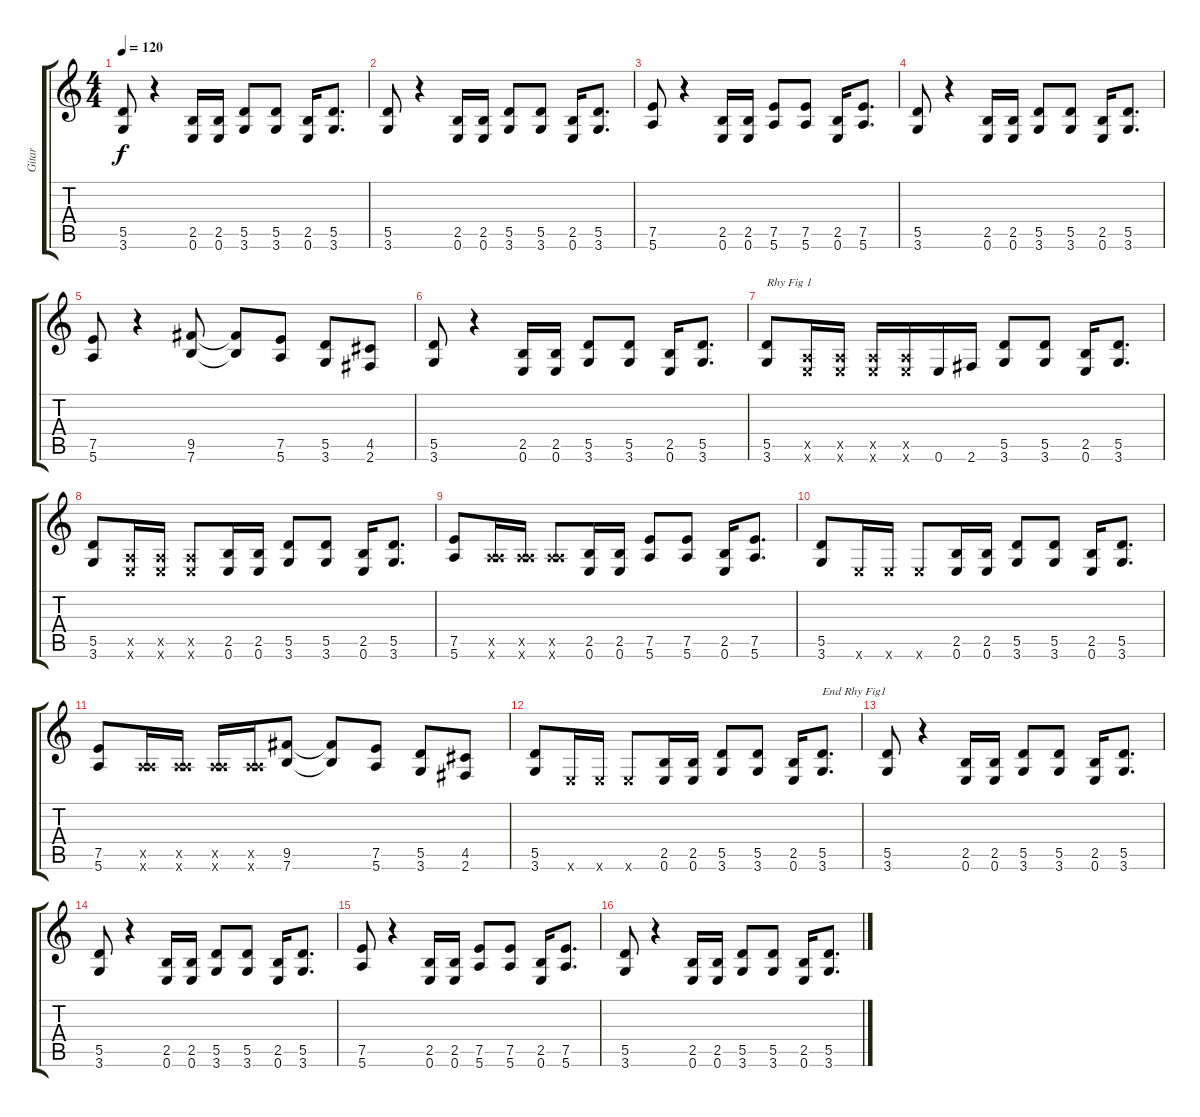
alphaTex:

\track ("Gitar " "Gitar ") {instrument overdrivenguitar}
\staff {score tabs}
\tuning (E4 B3 G3 D3 A2 E2) {hide}
\ts (4 4)
\tempo 120
\clef g2
\ks c
(5.5 3.6).8{dy f} r.4 (2.5 0.6).16 (2.5 0.6).16 (5.5 3.6).8 (5.5 3.6).8 (2.5 0.6).16 (5.5 3.6).8{d} |
(5.5 3.6).8 r.4 (2.5 0.6).16 (2.5 0.6).16 (5.5 3.6).8 (5.5 3.6).8 (2.5 0.6).16 (5.5 3.6).8{d} |
(7.5 5.6).8 r.4 (2.5 0.6).16 (2.5 0.6).16 (7.5 5.6).8 (7.5 5.6).8 (2.5 0.6).16 (7.5 5.6).8{d} |
(5.5 3.6).8 r.4 (2.5 0.6).16 (2.5 0.6).16 (5.5 3.6).8 (5.5 3.6).8 (2.5 0.6).16 (5.5 3.6).8{d} |
(7.5 5.6).8 r.4 (9.5 7.6).8 (9.5{t} 7.6{t}).8 (7.5 5.6).8 (5.5 3.6).8 (4.5 2.6).8 |
(5.5 3.6).8 r.4 (2.5 0.6).16 (2.5 0.6).16 (5.5 3.6).8 (5.5 3.6).8 (2.5 0.6).16 (5.5 3.6).8{d} |
(5.5 3.6).8{txt "Rhy Fig 1"} (0.5{x} 0.6{x}).16 (0.5{x} 0.6{x}).16 (0.5{x} 0.6{x}).16 (0.5{x} 0.6{x}).16 0.6.16 2.6.16 (5.5 3.6).8 (5.5 3.6).8 (2.5 0.6).16 (5.5 3.6).8{d} |
(5.5 3.6).8 (0.5{x} 0.6{x}).16 (0.5{x} 0.6{x}).16 (0.5{x} 0.6{x}).8 (2.5 0.6).16 (2.5 0.6).16 (5.5 3.6).8 (5.5 3.6).8 (2.5 0.6).16 (5.5 3.6).8{d} |
(7.5 5.6).8 (0.5{x} 5.6{x}).16 (0.5{x} 5.6{x}).16 (0.5{x} 5.6{x}).8 (2.5 0.6).16 (2.5 0.6).16 (7.5 5.6).8 (7.5 5.6).8 (2.5 0.6).16 (7.5 5.6).8{d} |
(5.5 3.6).8 0.6{x}.16 0.6{x}.16 0.6{x}.8 (2.5 0.6).16 (2.5 0.6).16 (5.5 3.6).8 (5.5 3.6).8 (2.5 0.6).16 (5.5 3.6).8{d} |
(7.5 5.6).8 (0.5{x} 5.6{x}).16 (0.5{x} 5.6{x}).16 (0.5{x} 5.6{x}).16 (0.5{x} 5.6{x}).16 (9.5 7.6).8 (9.5{t} 7.6{t}).8 (7.5 5.6).8 (5.5 3.6).8 (4.5 2.6).8 |
(5.5 3.6).8 0.6{x}.16 0.6{x}.16 0.6{x}.8 (2.5 0.6).16 (2.5 0.6).16 (5.5 3.6).8 (5.5 3.6).8 (2.5 0.6).16 (5.5 3.6).8{d txt "End Rhy Fig1"} |
(5.5 3.6).8 r.4 (2.5 0.6).16 (2.5 0.6).16 (5.5 3.6).8 (5.5 3.6).8 (2.5 0.6).16 (5.5 3.6).8{d} |
(5.5 3.6).8 r.4 (2.5 0.6).16 (2.5 0.6).16 (5.5 3.6).8 (5.5 3.6).8 (2.5 0.6).16 (5.5 3.6).8{d} |
(7.5 5.6).8 r.4 (2.5 0.6).16 (2.5 0.6).16 (7.5 5.6).8 (7.5 5.6).8 (2.5 0.6).16 (7.5 5.6).8{d} |
(5.5 3.6).8 r.4 (2.5 0.6).16 (2.5 0.6).16 (5.5 3.6).8 (5.5 3.6).8 (2.5 0.6).16 (5.5 3.6).8{d}
